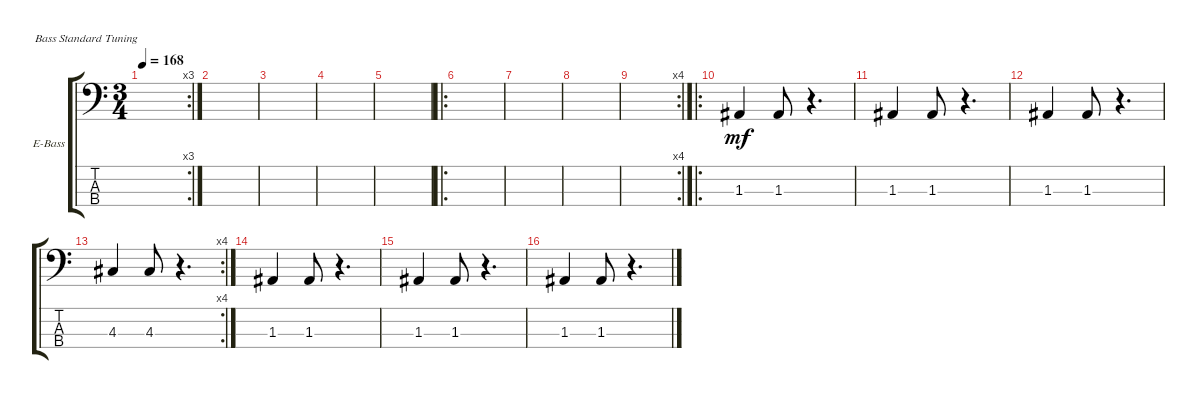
\defaultSystemsLayout 4
\bracketExtendMode groupsimilarinstruments
\firstSystemTrackNameOrientation horizontal
\otherSystemsTrackNameOrientation horizontal
\track ("Electric Bass" "E-Bass") {instrument electricbassfinger}
\staff {score tabs}
\tuning (G2 D2 A1 E1)
\rc 3
\ts (3 4)
\tempo 168
\clef f4
\ks c
|
|
|
|
|
\ro
|
|
|
\rc 4
|
\ro
1.3.4{dy mf} 1.3.8 r.4{d} |
1.3.4 1.3.8 r.4{d} |
1.3.4 1.3.8 r.4{d} |
\rc 4
4.3.4 4.3.8 r.4{d} |
1.3.4 1.3.8 r.4{d} |
1.3.4 1.3.8 r.4{d} |
1.3.4 1.3.8 r.4{d}
